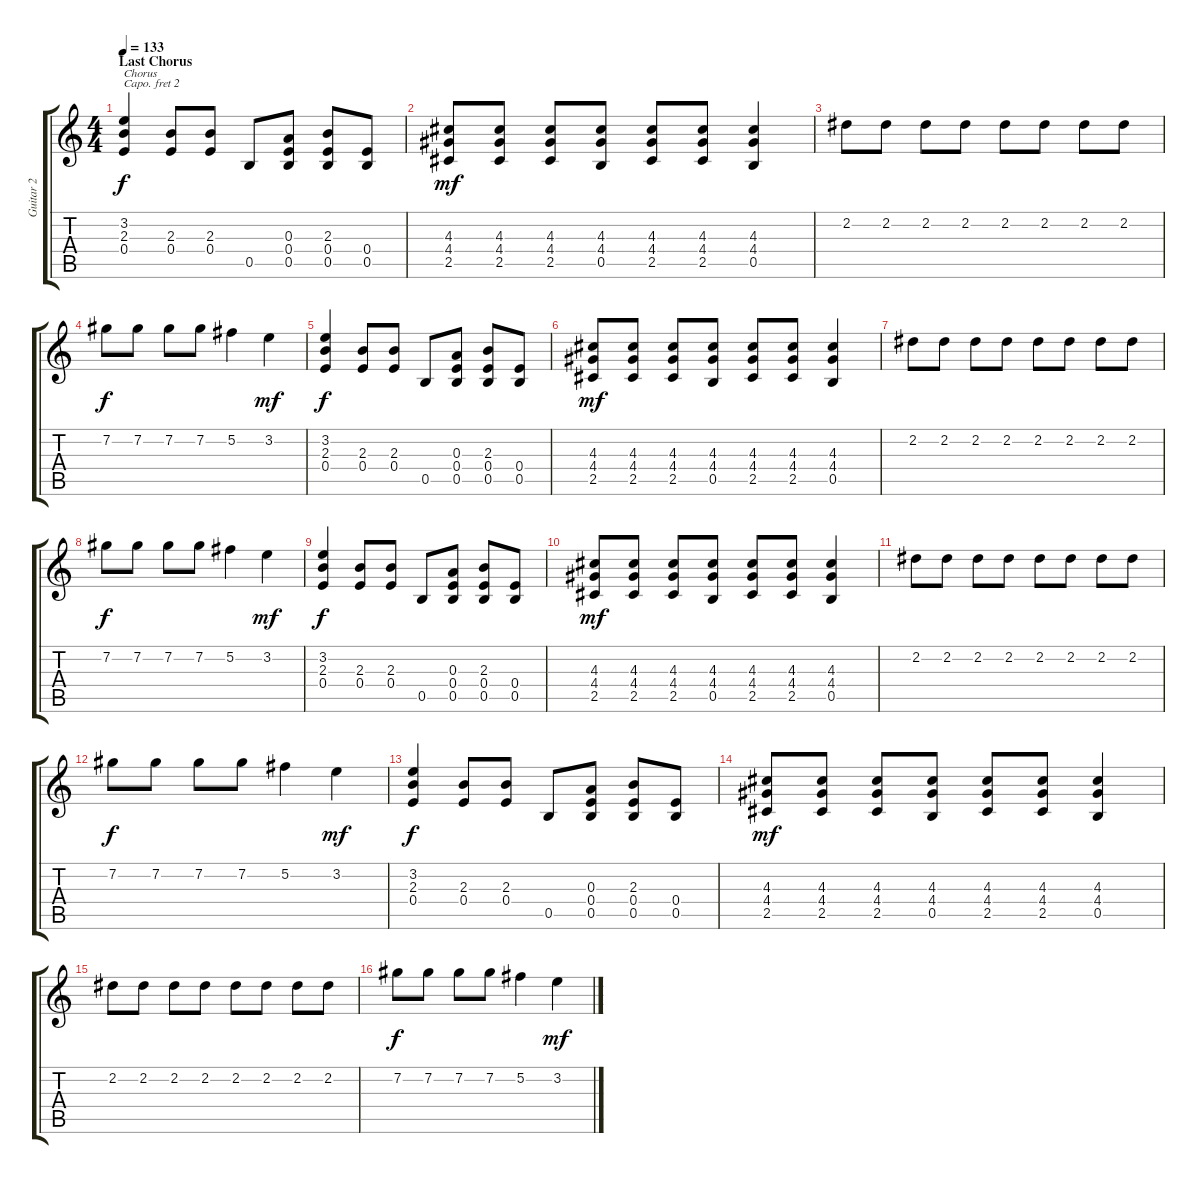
\track ("Guitar 2" "Guitar 2") {instrument electricguitarclean}
\staff {score tabs}
\capo 2
\tuning (E4 B3 G3 D3 A2 E2) {hide}
\ts (4 4)
\section ("" "Last Chorus")
\tempo 133
\clef g2
\ks c
(3.2 2.3 0.4).4{txt "Chorus" dy f} (2.3 0.4).8 (2.3 0.4).8 0.5.8 (0.3 0.4 0.5).8 (2.3 0.4 0.5).8 (0.4 0.5).8 |
(4.3 4.4 2.5).8{dy mf} (4.3 4.4 2.5).8 (4.3 4.4 2.5).8 (4.3 4.4 0.5).8 (4.3 4.4 2.5).8 (4.3 4.4 2.5).8 (4.3 4.4 0.5).4 |
2.2.8 2.2.8 2.2.8 2.2.8 2.2.8 2.2.8 2.2.8 2.2.8 |
7.2.8{dy f} 7.2.8 7.2.8 7.2.8 5.2.4 3.2.4{dy mf} |
(3.2 2.3 0.4).4{dy f} (2.3 0.4).8 (2.3 0.4).8 0.5.8 (0.3 0.4 0.5).8 (2.3 0.4 0.5).8 (0.4 0.5).8 |
(4.3 4.4 2.5).8{dy mf} (4.3 4.4 2.5).8 (4.3 4.4 2.5).8 (4.3 4.4 0.5).8 (4.3 4.4 2.5).8 (4.3 4.4 2.5).8 (4.3 4.4 0.5).4 |
2.2.8 2.2.8 2.2.8 2.2.8 2.2.8 2.2.8 2.2.8 2.2.8 |
7.2.8{dy f} 7.2.8 7.2.8 7.2.8 5.2.4 3.2.4{dy mf} |
(3.2 2.3 0.4).4{dy f} (2.3 0.4).8 (2.3 0.4).8 0.5.8 (0.3 0.4 0.5).8 (2.3 0.4 0.5).8 (0.4 0.5).8 |
(4.3 4.4 2.5).8{dy mf} (4.3 4.4 2.5).8 (4.3 4.4 2.5).8 (4.3 4.4 0.5).8 (4.3 4.4 2.5).8 (4.3 4.4 2.5).8 (4.3 4.4 0.5).4 |
2.2.8 2.2.8 2.2.8 2.2.8 2.2.8 2.2.8 2.2.8 2.2.8 |
7.2.8{dy f} 7.2.8 7.2.8 7.2.8 5.2.4 3.2.4{dy mf} |
(3.2 2.3 0.4).4{dy f} (2.3 0.4).8 (2.3 0.4).8 0.5.8 (0.3 0.4 0.5).8 (2.3 0.4 0.5).8 (0.4 0.5).8 |
(4.3 4.4 2.5).8{dy mf} (4.3 4.4 2.5).8 (4.3 4.4 2.5).8 (4.3 4.4 0.5).8 (4.3 4.4 2.5).8 (4.3 4.4 2.5).8 (4.3 4.4 0.5).4 |
2.2.8 2.2.8 2.2.8 2.2.8 2.2.8 2.2.8 2.2.8 2.2.8 |
7.2.8{dy f} 7.2.8 7.2.8 7.2.8 5.2.4 3.2.4{dy mf}
